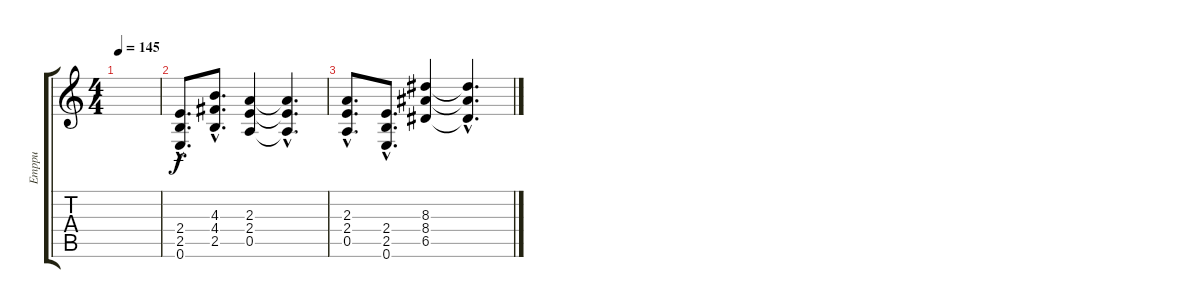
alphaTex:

\track ("Emppu" "Emppu") {instrument overdrivenguitar}
\staff {score tabs}
\tuning (E4 B3 G3 D3 A2 E2) {hide}
\ts (4 4)
\tempo 145
\clef g2
\ks c
|
(2.4{hac} 2.5{hac} 0.6{hac}).8{d} (4.3{hac} 4.4{hac} 2.5{hac}).8{d} (2.3 2.4 0.5).4 (2.3{hac t} 2.4{hac t} 0.5{hac t}).4{d} |
(2.3{hac} 2.4{hac} 0.5{hac}).8{d} (2.4{hac} 2.5{hac} 0.6{hac}).8{d} (8.3 8.4 6.5).4 (8.3{hac t} 8.4{hac t} 6.5{hac t}).4{d}
